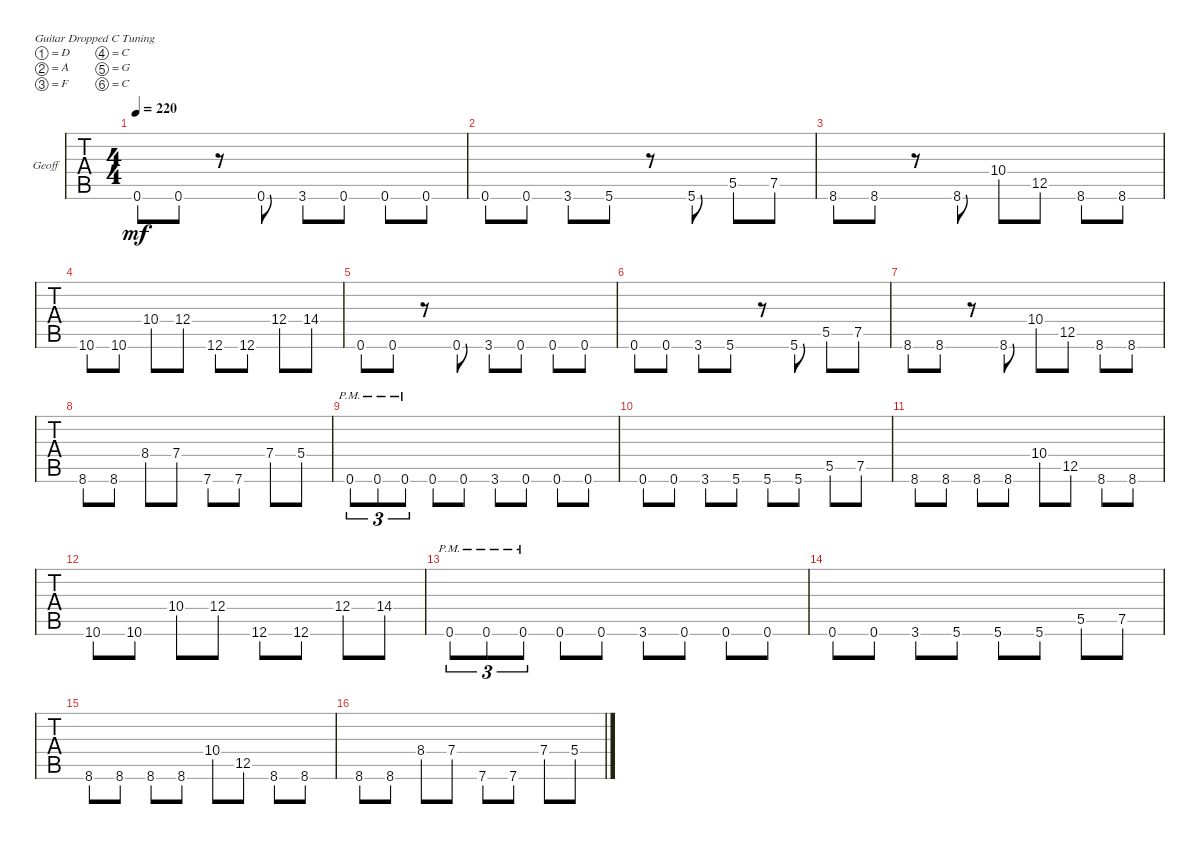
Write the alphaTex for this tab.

\bracketExtendMode groupsimilarinstruments
\firstSystemTrackNameOrientation horizontal
\otherSystemsTrackNameOrientation horizontal
\track ("GeoFuck" "Geoff") {instrument acousticgrandpiano}
\staff {tabs}
\tuning (D4 A3 F3 C3 G2 C2)
\displaytranspose 12
\ts (4 4)
\tempo 220
\clef g2
\ks c
0.6.8{dy mf instrument acousticgrandpiano} 0.6.8 r.8 0.6.8 3.6.8 0.6.8 0.6.8 0.6.8 |
0.6.8 0.6.8 3.6.8 5.6.8 r.8 5.6.8 5.5.8 7.5.8 |
8.6.8 8.6.8 r.8 8.6.8 10.4.8 12.5.8 8.6.8 8.6.8 |
10.6.8 10.6.8 10.4.8 12.4.8 12.6.8 12.6.8 12.4.8 14.4.8 |
0.6.8 0.6.8 r.8 0.6.8 3.6.8 0.6.8 0.6.8 0.6.8 |
0.6.8 0.6.8 3.6.8 5.6.8 r.8 5.6.8 5.5.8 7.5.8 |
8.6.8 8.6.8 r.8 8.6.8 10.4.8 12.5.8 8.6.8 8.6.8 |
8.6.8 8.6.8 8.4.8 7.4.8 7.6.8 7.6.8 7.4.8 5.4.8 |
0.6{pm}.8{tu (3 2)} 0.6{pm}.8{tu (3 2)} 0.6{pm}.8{tu (3 2)} 0.6.8 0.6.8 3.6.8 0.6.8 0.6.8 0.6.8 |
0.6.8 0.6.8 3.6.8 5.6.8 5.6.8 5.6.8 5.5.8 7.5.8 |
8.6.8 8.6.8 8.6.8 8.6.8 10.4.8 12.5.8 8.6.8 8.6.8 |
10.6.8 10.6.8 10.4.8 12.4.8 12.6.8 12.6.8 12.4.8 14.4.8 |
0.6{pm}.8{tu (3 2)} 0.6{pm}.8{tu (3 2)} 0.6{pm}.8{tu (3 2)} 0.6.8 0.6.8 3.6.8 0.6.8 0.6.8 0.6.8 |
0.6.8 0.6.8 3.6.8 5.6.8 5.6.8 5.6.8 5.5.8 7.5.8 |
8.6.8 8.6.8 8.6.8 8.6.8 10.4.8 12.5.8 8.6.8 8.6.8 |
8.6.8 8.6.8 8.4.8 7.4.8 7.6.8 7.6.8 7.4.8 5.4.8
